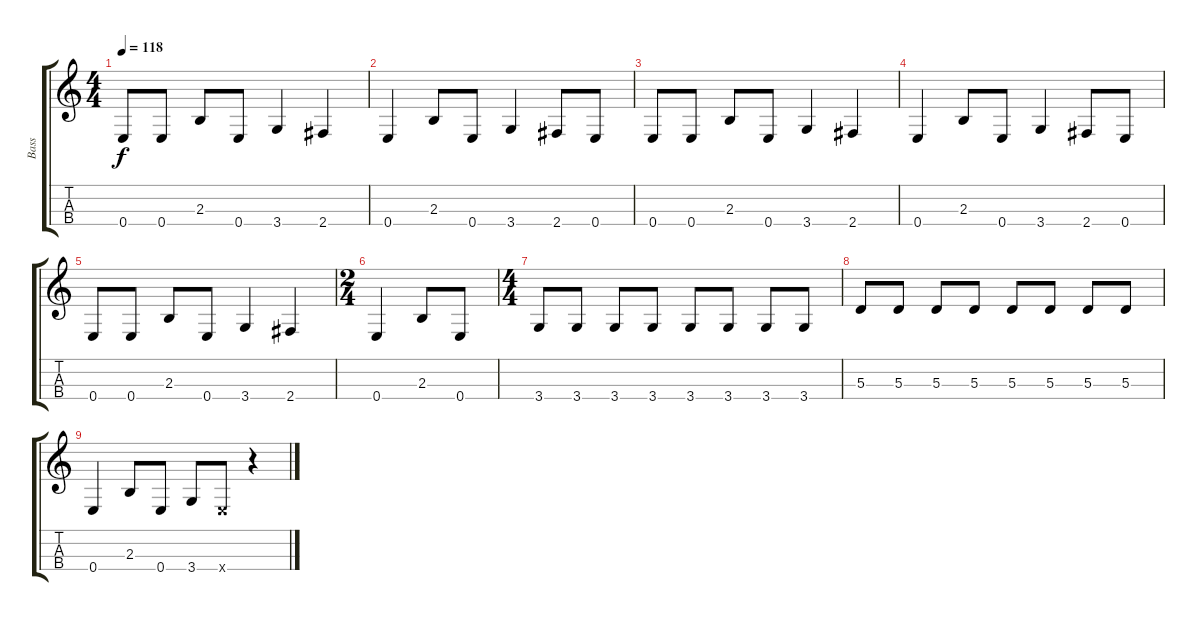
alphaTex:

\track ("Bass" "Bass") {instrument fretlessbass}
\staff {score tabs}
\tuning (D3 D3 A2 E2) {hide}
\ts (4 4)
\tempo 118
\clef g2
\ks c
0.4.8{dy f} 0.4.8 2.3.8 0.4.8 3.4.4 2.4.4 |
0.4.4 2.3.8 0.4.8 3.4.4 2.4.8 0.4.8 |
0.4.8 0.4.8 2.3.8 0.4.8 3.4.4 2.4.4 |
0.4.4 2.3.8 0.4.8 3.4.4 2.4.8 0.4.8 |
0.4.8 0.4.8 2.3.8 0.4.8 3.4.4 2.4.4 |
\ts (2 4)
0.4.4 2.3.8 0.4.8 |
\ts (4 4)
3.4.8 3.4.8 3.4.8 3.4.8 3.4.8 3.4.8 3.4.8 3.4.8 |
5.3.8 5.3.8 5.3.8 5.3.8 5.3.8 5.3.8 5.3.8 5.3.8 |
0.4.4 2.3.8 0.4.8 3.4.8 0.4{x}.8 r.4
